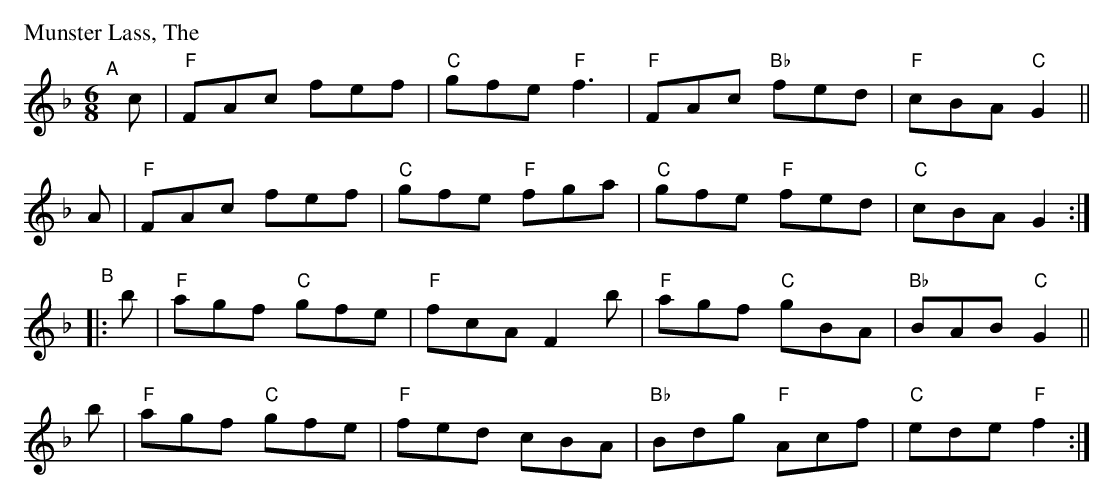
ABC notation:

X:1
P: Munster Lass, The
M: 6/8
K: F
"^A"[|]\
c | "F"FAc fef | "C"gfe "F"f3 | "F"FAc "Bb"fed | "F"cBA "C"G2 ||
A | "F"FAc fef | "C"gfe "F"fga | "C"gfe "F"fed | "C"cBA G2 :|
"^B"|:\
b | "F"agf "C"gfe | "F"fcA F2b | "F"agf "C"gBA | "Bb"BAB "C"G2 ||
b | "F"agf "C"gfe | "F"fed cBA | "Bb"Bdg "F"Acf | "C"ede "F"f2 :|
